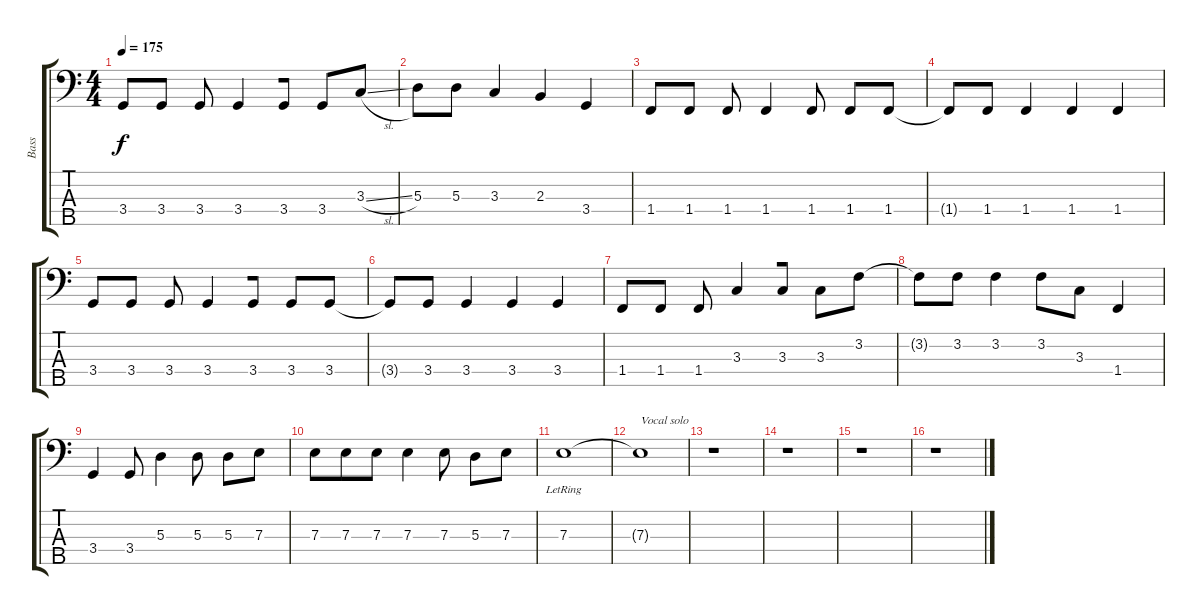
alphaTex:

\track ("Bass" "Bass") {instrument electricbassfinger}
\staff {score tabs}
\tuning (G2 D2 A1 E1 B0) {hide}
\ts (4 4)
\tempo 175
\clef f4
\ks c
3.4.8{dy f} 3.4.8 3.4.8 3.4.4{beam merge} 3.4.8 3.4.8 3.3{sl}.8 |
5.3.8 5.3.8 3.3.4 2.3.4 3.4.4 |
1.4.8 1.4.8 1.4.8 1.4.4 1.4.8 1.4.8 1.4.8 |
1.4{t}.8{beam merge} 1.4.8 1.4.4 1.4.4 1.4.4 |
3.4.8 3.4.8 3.4.8 3.4.4{beam merge} 3.4.8 3.4.8 3.4.8 |
3.4{t}.8{beam merge} 3.4.8 3.4.4{beam merge} 3.4.4 3.4.4 |
1.4.8{beam merge} 1.4.8 1.4.8 3.3.4{beam merge} 3.3.8 3.3.8{beam merge} 3.2.8 |
3.2{t}.8 3.2.8 3.2.4 3.2.8 3.3.8 1.4.4 |
3.4.4 3.4.8 5.3.4 5.3.8 5.3.8{beam merge} 7.3.8 |
7.3.8 7.3.8{beam merge} 7.3.8 7.3.4 7.3.8 5.3.8{beam merge} 7.3.8 |
7.3{lr}.1 |
7.3{t}.1{txt "Vocal solo"} |
r.1 |
r.1 |
r.1 |
r.1
